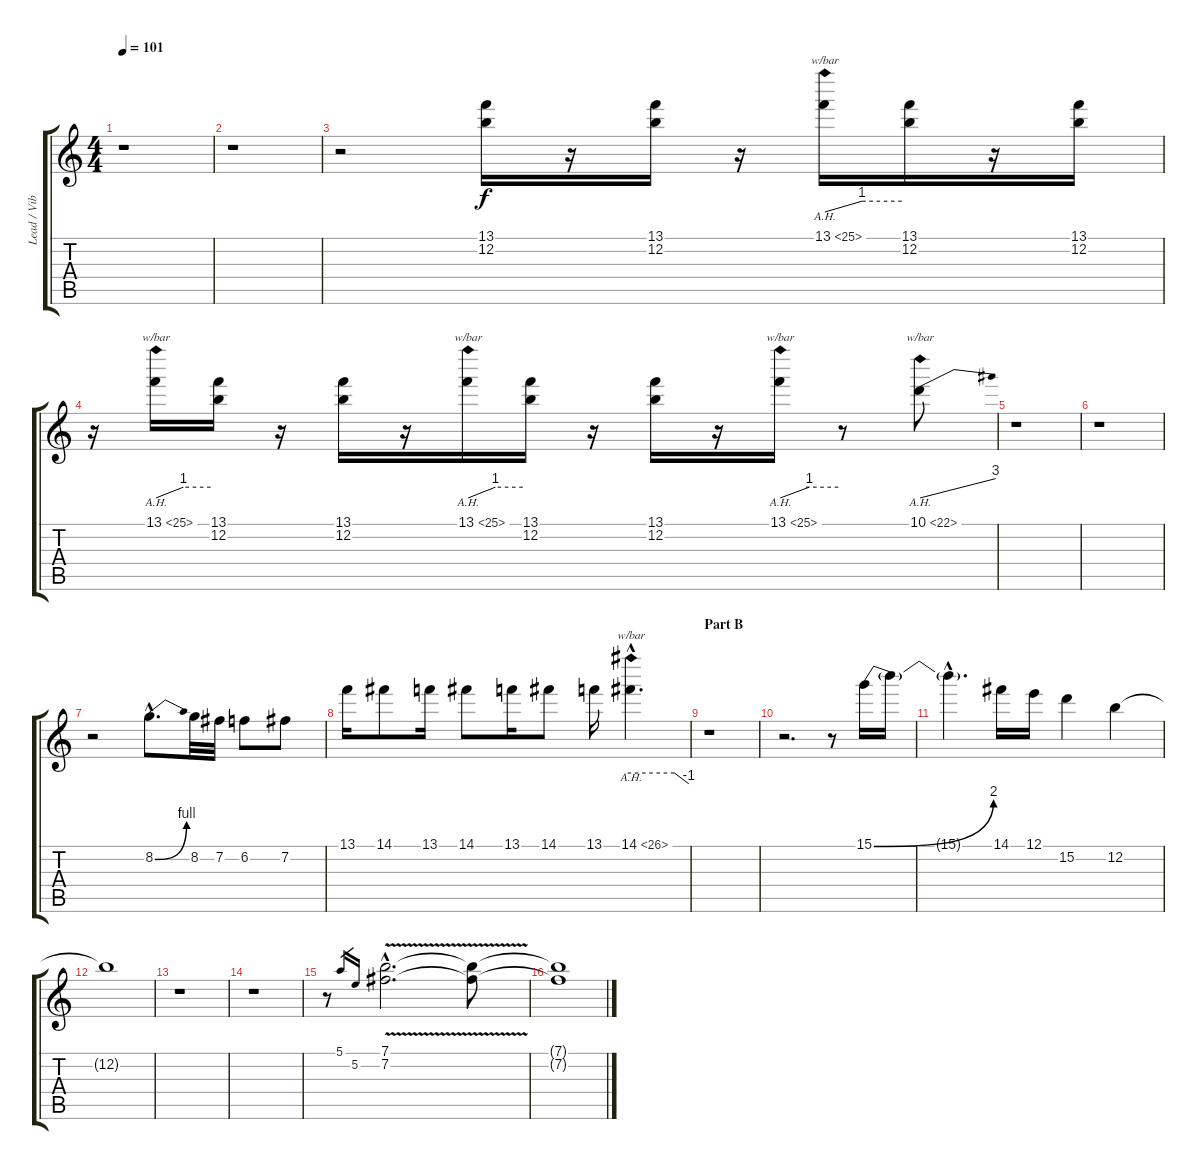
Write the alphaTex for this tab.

\track ("Lead / Vibes" "Lead / Vib") {instrument overdrivenguitar}
\staff {score tabs}
\tuning (E4 B3 G3 D3 A2 E2) {hide}
\ts (4 4)
\tempo 101
\clef g2
\ks c
r.1{dy f} |
r.1 |
r.2 (13.1 12.2).16 r.16 (13.1 12.2).16 r.16 13.1{ah 12}.16{tbe (custom default 0 0 29 4 60 4)} (13.1 12.2).16 r.16 (13.1 12.2).16 |
r.16 13.1{ah 12}.16{tbe (custom default 0 0 30 4 60 4)} (13.1 12.2).16 r.16 (13.1 12.2).16 r.16 13.1{ah 12}.16{tbe (custom default 0 0 30 4 60 4)} (13.1 12.2).16 r.16 (13.1 12.2).16 r.16 13.1{ah 12}.16{tbe (custom default 0 0 30 4 60 4)} r.8 10.1{ah 12}.8{tbe (dive default 0 0 60 12)} |
r.1 |
r.1 |
r.2 8.2{be (bend 0 0 60 4) hac}.8{d} 8.2.32 7.2.32 6.2.8 7.2.8 |
13.1.16 14.1.8 13.1.16 14.1.8 13.1.16 14.1.8 13.1.16 14.1{ah 12 hac}.4{d tbe (custom default 0 0 45 0 60 -4)} |
\section ("" "Part B ")
r.1 |
r.2{d} r.8 15.1{be (bend 0 0 60 8)}.16 15.1{t}.16 |
15.1{hac t}.4{d} 14.1.16 12.1.16 15.2.4 12.2.4 |
12.2{t}.1 |
r.1 |
r.1 |
r.8{volume 10 instrument drawbarorgan} 5.1.16{gr} 5.2.16{gr} (7.1{v hac} 7.2{v hac}).2{d} (7.1{t} 7.2{t}).8 |
(7.1{t} 7.2{t}).1
